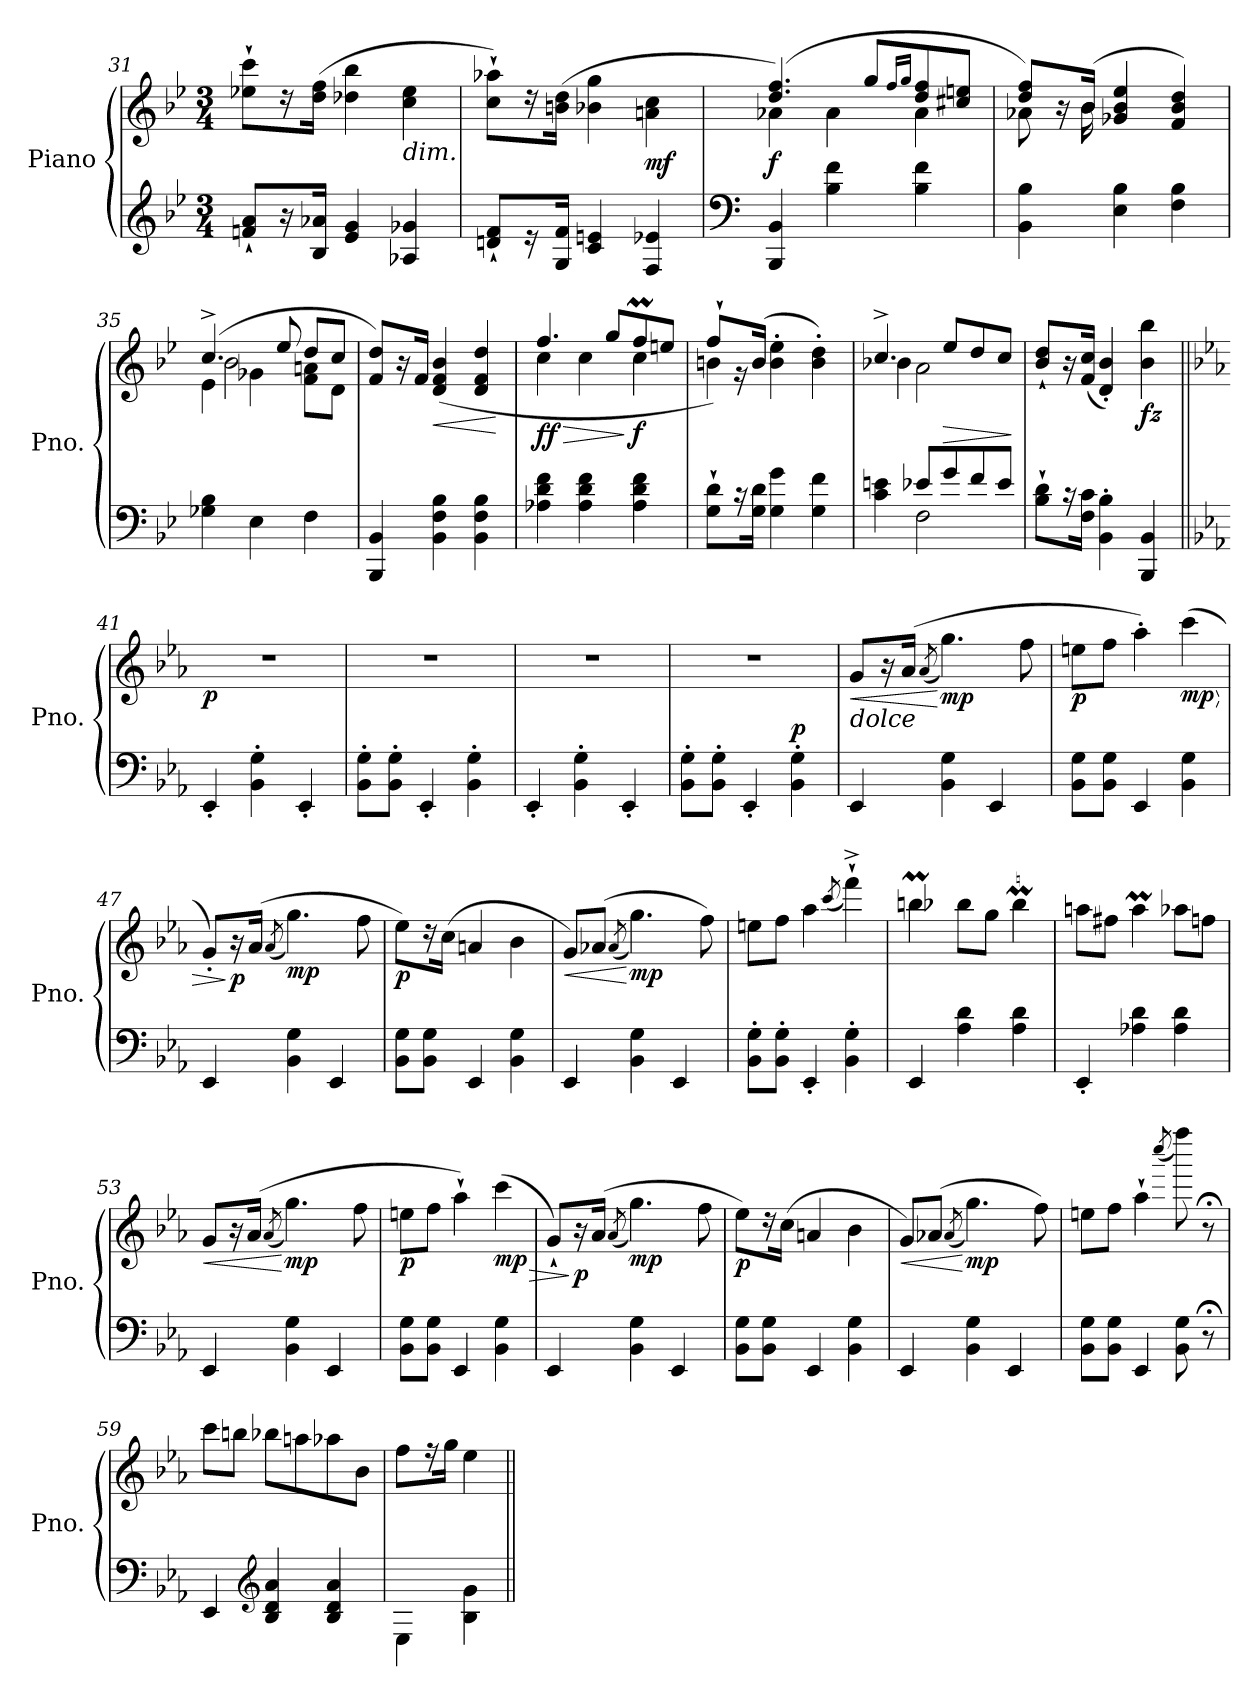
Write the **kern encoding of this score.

**kern	**kern	**dynam
*part1	*part1	*part1
*staff2	*staff1	*staff1/2
*I"Piano	*	*
*I'Pno.	*	*
!!LO:PB:g=z
*clefG2	*clefG2	*
*k[b-e-]	*k[b-e-]	*
*M3/4	*M3/4	*
=31	=31	=31
8fn/` 8a/`L	8ee-X\` 8ccc\`L	.
16r	16rdd	.
16B-/ 16a-X/Jk	(>16dd\ 16ff\Jk	.
4e-/ 4g/	4dd-X\ 4bb-\	.
!	!LO:TX:b:i:t=dim.	!
4A-X/ 4g-X/	4cc\ 4ee-\	.
=32	=32	=32
8dn/` 8f/`L	8cc\` 8aa-X\`L)	.
16r	16rdd	.
16G/ 16f/Jk	(>16bn\ 16dd\Jk	.
4c/ 4en/	4b-X\ 4gg\	.
!	!	!LO:DY:b
4F/ 4e-X/	4an\ 4cc\	mf
=33	=33	=33
*clefF4	*	*
*	*^	*
!	!	!	!LO:DY:b
4BBB-/ 4BB-/	(>4.dd/ 4.ff/)	4a-X\	f
4B-\ 4f\	.	4a-\	.
.	8gg/L	.	.
.	16qff/LL	.	.
.	16qgg/JJ	.	.
4B-\ 4f\	8dd/ 8ff/	4a-\	.
.	8cc#X/ 8een/J	.	.
=34	=34	=34	=34
4BB-\ 4B-\	8dd/ 8ff/L)	8a-X\	.
.	16r	16ryy	.
.	(>16b-/Jk	16b-\	.
4E-\ 4B-\	4g-X/ 4b-/ 4ee-/	2ryy	.
4F\ 4B-\	4f/ 4b-/ 4dd/)	.	.
=35	=35	=35	=35
*	*	*^	*
4G-X\ 4B-\	(>4.cc^/	4e-\	2b-\	.
4E-\	.	4g-X\	.	.
.	8ee-/	.	.	.
4F\	8dd/L	8f\ 8an\L	4ryy	.
.	8cc/J	8d\J	.	.
*	*v	*v	*v	*
!!LO:LB:g=z
=36	=36	=36
4BBB-/ 4BB-/	8f/ 8dd/L)	.
.	16r	.
.	16f/Jk	.
!	!	!LO:HP:b
4BB-\ 4F\ 4B-\	(>4d/ 4f/ 4b-/	<
4BB-\ 4F\ 4B-\	4d/ 4f/ 4dd/	.
.	.	[
=37	=37	=37
!	!	!LO:HP:b
*	*^	*
!	!	!	!LO:DY:n=1:b
4A-X\ 4d\ 4f\	4.ff/	4cc\	> ff
4A-\ 4d\ 4f\	.	4cc\	.
.	8gg/L	.	.
!	!	!	!LO:DY:n=2:b
4A-\ 4d\ 4f\	8ffM/	4cc\	] f
.	8een/J	.	.
=38	=38	=38	=38
8G\` 8d\`L	8ff`/L)	4bn\	.
16rc	16rg	.	.
16G\ 16d\Jk	(>16b/Jk	.	.
4G\ 4g\	4b\' 4ee-\'	2ryy	.
4G\ 4f\	4b\' 4dd\')	.	.
=39	=39	=39	=39
*^	*	*	*
4c\ 4en\	4ryy	4.cc^/	4b-X\	.
8e-X/L	2F\	.	2a\	.
!	!	!	!	!LO:HP:b
8g/	.	8ee-/L	.	>
8f/	.	8dd/	.	.
8e-/J	.	8cc/J	.	.
*v	*v	*	*	*
*	*v	*v	*
.	.	]
=40	=40	=40
8B-\` 8d\`L	8b-/` 8dd/`L	.
16rc	16r	.
16F\ 16c\Jk	(<16f/ 16cc/Jk	.
4BB-\' 4B-\'	4d/' 4b-/')	.
!	!	!LO:DY:b
4BBB-/ 4BB-/	4b-\ 4bb-\	fz
=41||	=41||	=41||
*k[b-e-a-]	*k[b-e-a-]	*
!	!	!LO:DY:b
4EE-'/	2.r	p
4BB-\' 4G\'	.	.
4EE-'/	.	.
=42	=42	=42
8BB-\' 8G\'L	2.r	.
8BB-\' 8G\'J	.	.
4EE-'/	.	.
4BB-\' 4G\'	.	.
!!LO:LB:g=z
=43	=43	=43
4EE-'/	2.r	.
4BB-\' 4G\'	.	.
4EE-'/	.	.
=44	=44	=44
8BB-\' 8G\'L	2.r	.
8BB-\' 8G\'J	.	.
4EE-'/	.	.
!	!	!LO:DY:a=2
4BB-\' 4G\'	.	p
=45	=45	=45
!	!LO:TX:b:i:t=dolce	!
!	!	!LO:HP:b
4EE-/	8g/L	<
.	16r	.
.	(>16a-/Jk	.
.	(<8qa-/	.
!	!	!LO:DY:n=1:b
4BB-\ 4G\	4.gg\)	[ mp
4EE-/	.	.
.	8ff\	.
=46	=46	=46
!	!	!LO:DY:b
8BB-\ 8G\L	8een\L	p
8BB-\ 8G\J	8ff\J	.
4EE-/	4aa-'\)	.
!	!	!LO:HP:b
!	!	!LO:DY:n=1:b
4BB-\ 4G\	(>4ccc\	> mp
=47	=47	=47
4EE-/	8g'/L)	.
!	!	!LO:DY:n=1:b
.	16r	] p
.	(>16a-/Jk	.
.	(<8qa-/	.
!	!	!LO:DY:n=2:b
4BB-\ 4G\	4.gg\)	mp
4EE-/	.	.
.	8ff\	.
=48	=48	=48
!	!	!LO:DY:b
8BB-\ 8G\L	8ee-\L)	p
8BB-\ 8G\J	16rdd	.
.	(>16cc\Jk	.
4EE-/	4an/	.
4BB-\ 4G\	4b-\	.
=49	=49	=49
!	!	!LO:HP:b
4EE-/	8g/L)	<
.	(>8a-X/J	.
.	(<8qa-/	.
!	!	!LO:DY:n=1:b
4BB-\ 4G\	4.gg\)	[ mp
4EE-/	.	.
.	8ff\)	.
!!LO:LB:g=z
=50	=50	=50
8BB-\' 8G\'L	8een\L	.
8BB-\' 8G\'J	8ff\J	.
4EE-'/	4aa-\	.
.	(<8qccc/	.
4BB-\' 4G\'	4fff`^\)	.
=51	=51	=51
*	*^	*
4EE-/	4bbnm\	4ryy	.
4A-\ 4d\	8bb-X\L	8ccc-X/yy	.
.	8gg\J	4.ryy	.
4A-\ 4d\	4bb-M\	.	.
*	*v	*v	*
=52	=52	=52
4EE-'/	8aan\L	.
.	8ff#X\J	.
4A-X\ 4d\	4aam\	.
4A-\ 4d\	8aa-X\L	.
.	8ffn\J	.
=53	=53	=53
!	!	!LO:HP:b
4EE-/	8g/L	<
.	16r	.
.	(>16a-/Jk	.
.	(<8qa-/	.
!	!	!LO:DY:n=1:b
4BB-\ 4G\	4.gg\)	[ mp
4EE-/	.	.
.	8ff\	.
=54	=54	=54
!	!	!LO:DY:b
8BB-\ 8G\L	8een\L	p
8BB-\ 8G\J	8ff\J	.
4EE-/	4aa-`\)	.
!	!	!LO:HP:b
!	!	!LO:DY:n=1:b
4BB-\ 4G\	(>4ccc\	> mp
=55	=55	=55
4EE-/	8g`/L)	.
!	!	!LO:DY:n=1:b
.	16r	] p
.	(>16a-/Jk	.
.	(<8qa-/	.
!	!	!LO:DY:n=2:b
4BB-\ 4G\	4.gg\)	mp
4EE-/	.	.
.	8ff\	.
!!LO:LB:g=z
=56	=56	=56
!	!	!LO:DY:b
8BB-\ 8G\L	8ee-\L)	p
8BB-\ 8G\J	16rdd	.
.	(>16cc\Jk	.
4EE-/	4an/	.
4BB-\ 4G\	4b-\	.
=57	=57	=57
!	!	!LO:HP:b
4EE-/	8g/L)	<
.	(>8a-X/J	.
.	(<8qa-/	.
!	!	!LO:DY:n=1:b
4BB-\ 4G\	4.gg\)	[ mp
4EE-/	.	.
.	8ff\)	.
=58	=58	=58
8BB-\ 8G\L	8een\L	.
8BB-\ 8G\J	8ff\J	.
4EE-/	4aa-`\	.
.	(<8qcccc/	.
8BB-\ 8G\	8ffff\)	.
8r;<	8r;<	.
=59	=59	=59
4EE-/	8ccc\L	.
.	8bbn\J	.
*clefG2	*	*
4B-/ 4d/ 4a-/	8bb-X\L	.
.	8aan\	.
4B-/ 4d/ 4a-/	8aa-X\	.
.	8b-\J	.
=60	=60	=60
4E-\	8ff\L	.
.	16rff	.
.	16gg\Jk	.
4B-\ 4g\	4ee-\	.
=||	=||	=||
*-	*-	*-
